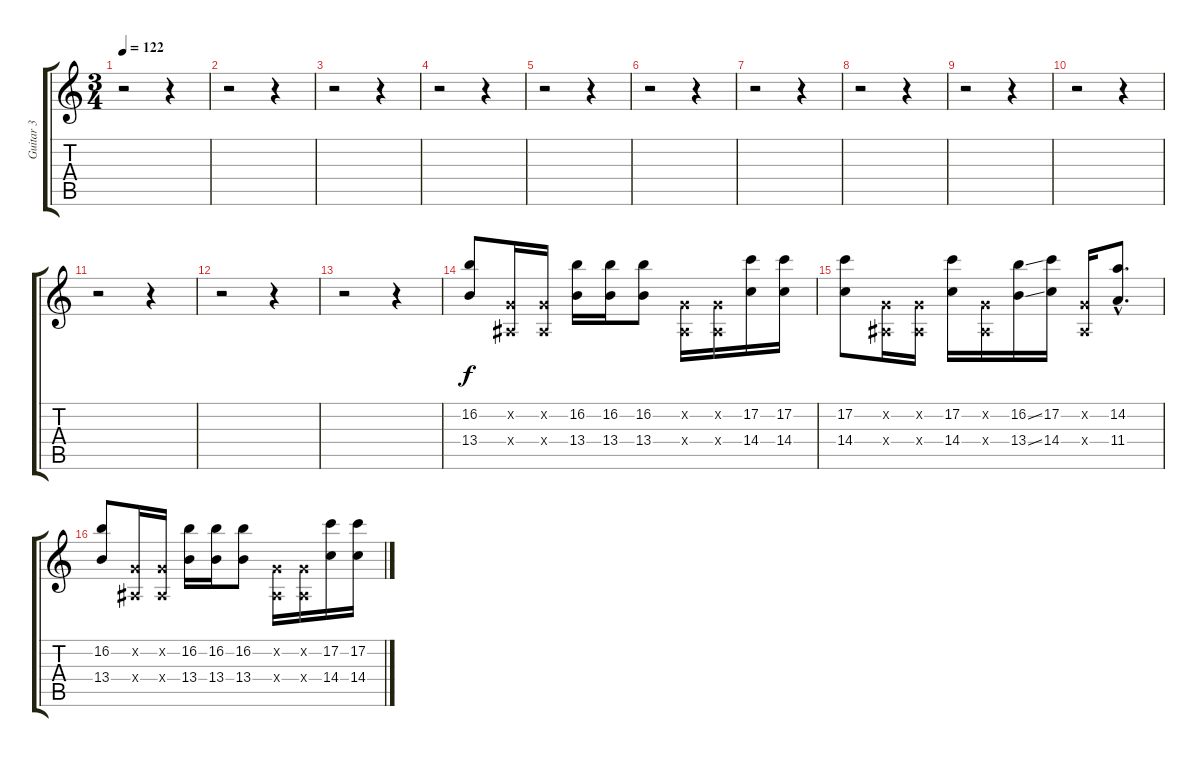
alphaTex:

\track ("Guitar 3" "Guitar 3") {instrument distortionguitar}
\staff {score tabs}
\tuning (C4 G3 Eb3 Bb2 F2 C2) {hide}
\ts (3 4)
\tempo 122
\clef g2
\ks c
r.2{dy f} r.4 |
r.2 r.4 |
r.2 r.4 |
r.2 r.4 |
r.2 r.4 |
\section ("" "")
r.2 r.4 |
r.2 r.4 |
r.2 r.4 |
r.2 r.4 |
r.2 r.4 |
r.2 r.4 |
r.2 r.4 |
r.2 r.4 |
(16.2 13.4).8 (0.2{x} 0.4{x}).16 (0.2{x} 0.4{x}).16 (16.2 13.4).16 (16.2 13.4).16 (16.2 13.4).8 (0.2{x} 0.4{x}).16 (0.2{x} 0.4{x}).16 (17.2 14.4).16 (17.2 14.4).16 |
(17.2 14.4).8 (0.2{x} 0.4{x}).16 (0.2{x} 0.4{x}).16 (17.2 14.4).16 (0.2{x} 0.4{x}).16 (16.2{ss} 13.4{ss}).16 (17.2 14.4).16 (0.2{x} 0.4{x}).16 (14.2{hac} 11.4{hac}).8{d} |
(16.2 13.4).8 (0.2{x} 0.4{x}).16 (0.2{x} 0.4{x}).16 (16.2 13.4).16 (16.2 13.4).16 (16.2 13.4).8 (0.2{x} 0.4{x}).16 (0.2{x} 0.4{x}).16 (17.2 14.4).16 (17.2 14.4).16
